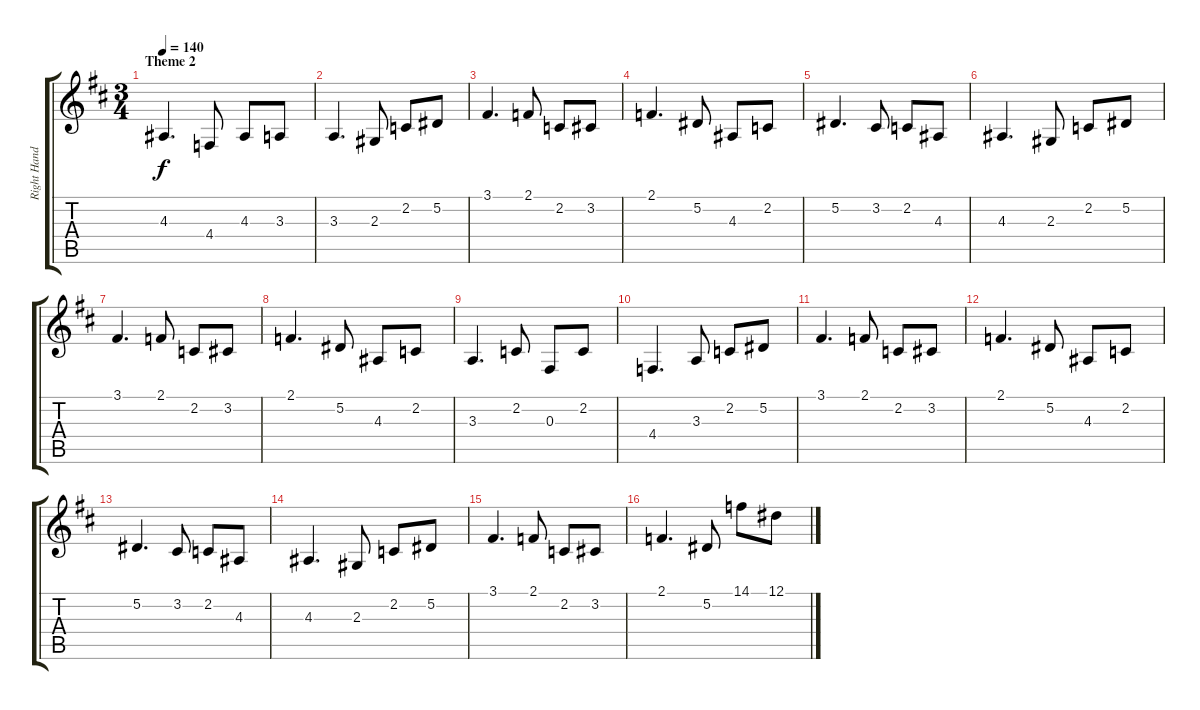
\track ("Right Hand Lead" "Right Hand") {instrument acousticgrandpiano}
\staff {score tabs}
\tuning (Eb4 Bb3 Gb3 Db3 Ab2 Eb2) {hide}
\ts (3 4)
\section ("" "Theme 2")
\tempo 140
\clef g2
\ks d
4.3.4{d dy f} 4.4.8 4.3.8 3.3.8 |
3.3.4{d} 2.3.8 2.2.8 5.2.8 |
3.1.4{d} 2.1.8 2.2.8 3.2.8 |
2.1.4{d} 5.2.8 4.3.8 2.2.8 |
5.2.4{d} 3.2.8 2.2.8 4.3.8 |
4.3.4{d} 2.3.8 2.2.8 5.2.8 |
3.1.4{d} 2.1.8 2.2.8 3.2.8 |
2.1.4{d} 5.2.8 4.3.8 2.2.8 |
3.3.4{d} 2.2.8 0.3.8 2.2.8 |
4.4.4{d} 3.3.8 2.2.8 5.2.8 |
3.1.4{d} 2.1.8 2.2.8 3.2.8 |
2.1.4{d} 5.2.8 4.3.8 2.2.8 |
5.2.4{d} 3.2.8 2.2.8 4.3.8 |
4.3.4{d} 2.3.8 2.2.8 5.2.8 |
3.1.4{d} 2.1.8 2.2.8 3.2.8 |
2.1.4{d} 5.2.8 14.1.8 12.1.8
